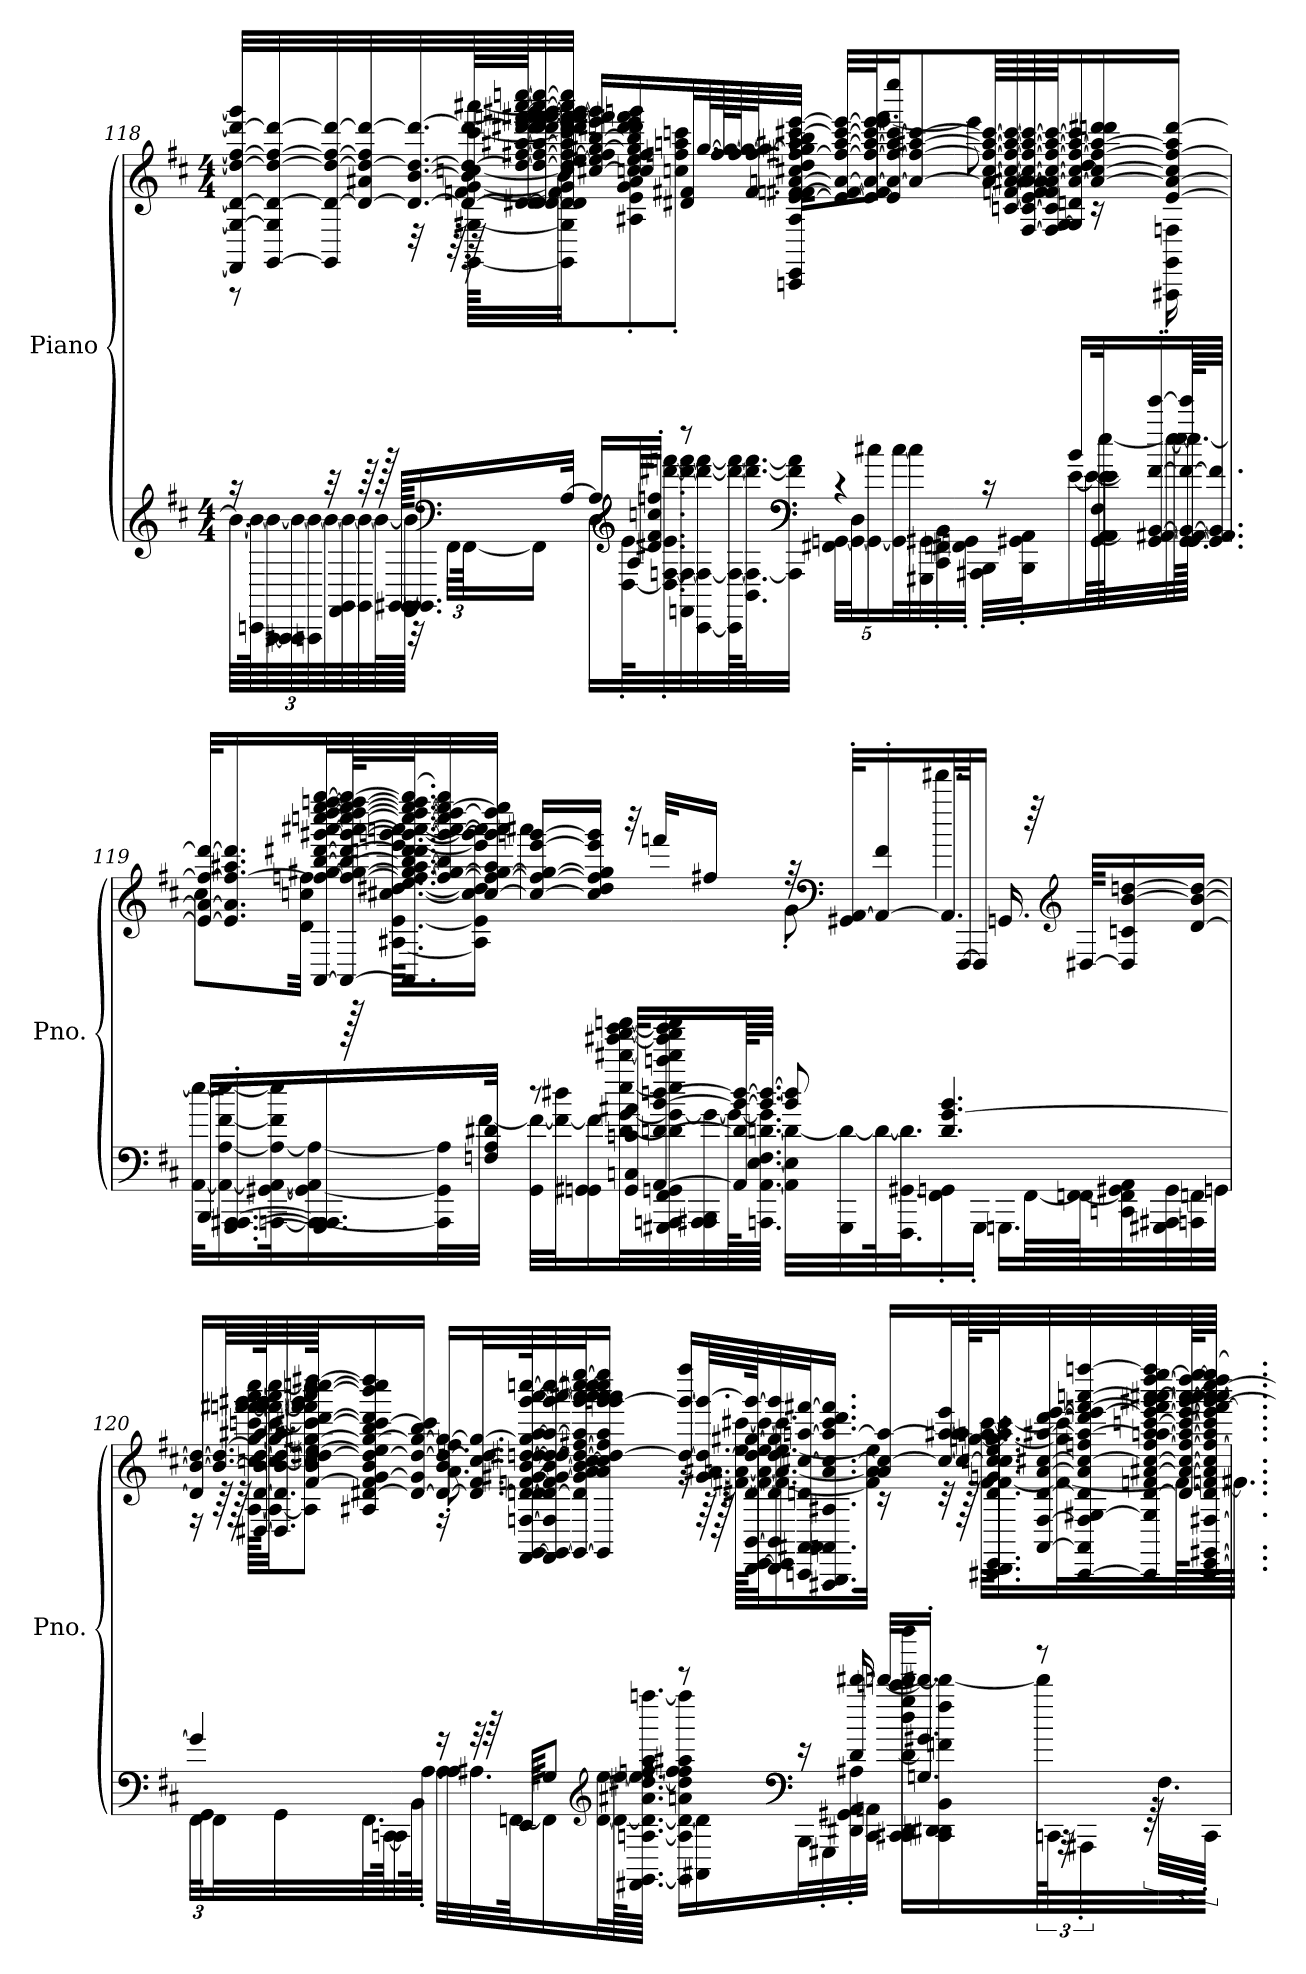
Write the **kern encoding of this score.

**kern	**kern
*part1	*part1
*staff2	*staff1
*I"Piano	*
*I'Pno.	*
!!LO:LB:g=z
*clefG2	*clefG2
*k[f#c#]	*k[f#c#]
*M4/4	*M4/4
=118	=118
*^	*^
16r	64.b\LLLL_	32FF#/] 32G/_ 32d/_ 32dd/_ 32ff/_ 32ddd/_ 32ggg/]LLL	8r
.	128CCn\ 128b\_K	.	.
*	*Xbrackettup	*	*
.	[96AAA\ 96b\_	[32GG/ 32G/] 32d/_ 32dd/_ 32ff/_ 32ddd/_	.
.	96AAA\] 96AAA#X\ 96b\_	.	.
.	96AAAn\ 96b\_	.	.
32r	64b\_	32GG/] 32d/_ 32dd/_ 32ff/_ 32ddd/_	.
.	64FF#\ 64GG\ 64b\_	.	.
64r	64GG\ 64b\_	32d/_ 32a#X/ 32dd/_ 32ff/] 32ddd/_	.
128r	128b\L_	.	.
[128GG/ [128GG#X/KKKLL	128FF#\ 128b\]JJJJJ	.	.
16.GG/] 16.GG#/]	32r	32.d/_ [32.b/ 32.dd/_ 32.ddd/_	32r
*clefF4	*	*	*
.	48FF#\LLL	.	64r
.	.	128d/_ 128b/] 128dd/_ 128ddd/_LL	128r
.	[96FF#\JK	.	.
.	.	128d/_ [128d#X/ 128dd/_ [128ff#X/ [128aa#X/ 128ddd/_ [128ddd#X/ [128eee/ [128fffn/ [128fff#X/ [128ggg#X/ [128aaa/ [128ccccn/JJ	[128GG\ [128G#X\ [128fn\ [128g\ [128ccn\ [128ccc#\ [128aaa#X\KKLLL
.	16FF#\JJ]	32d/_ 32d#/_ 32dd/_ 32ff#/_ 32aa#/_ 32ddd/_ 32ddd#/_ 32eee/_ 32fff/_ 32fff#/_ 32ggg#/_ 32aaa/_ 32cccc/_	32GG\] 32G#\] 32f\] 32g\] 32cc\] 32ccc#\] 32aaa#\]
[32A/JJk	.	32d/] 32d#/] 32dd/] [32ee/ 32ff#/_ 32aa#/] 32ddd/] 32ddd#/] 32eee/_ 32fff/] 32fff#/_ 32ggg#/_ 32aaa/] 32cccc/]JJJ	32b\JJ
16A/LL]	16D\LL	[16cc#X/ 16ee/] 16ff#/] [16gg#X/ [16bb/ 16eee/_ 16fff#/] 16ggg#/]LL	8A#X\' 8e\' 8g\' 8a#\' 8dddn\' 8ddd#X\' 8fffn\' 8gggn\'
*clefG2	*	*	*
64A/KL	[64D\' [64e\'KL	16ccn/ 16cc#/] 16ee/ 16ff#/ 16gg#/] 16bb/] 16eee/]	.
32.d#X/' 32.f#/' 32.ccn/' 32.ffn/'JJJ	32.D\]' [32.Fn\' 32.e\]' [32.ddd#X\' [32.fffn\'	.	.
8r	32FFn\ 32F\_ 32ddd#\_ 32fff\_	32d#X/ 32f#X/L	8ccn\' 8ffn\' 8aan\' 8cccn\'J
.	[32CC\ 32F\_ 32ddd#\_ 32fff\_	[64.gg#/L	.
.	.	[128ff/ 128gg#/_L	.
.	128CC\] 128F\_ 128ddd#\_ 128fff\_KL	128ff/_ 128gg#/_J	.
.	64.BB\ 64.F\_ 64.ddd#\_ 64.fff\_J	64.f#/ 64.ff/] 64.gg#/_J	.
.	32F\] 32ddd#\] 32fff\]JJJ	32CCn/ 32EE/ 32A#/ [32e/ 32fn/ [32f#X/ [32an/ 32cc#X/ [32ff#X/ 32gg#/] 32aa#X/ [32ccc#X/ [32eee/JJJ	.
*clefF4	*	*	*
4r	40FF#X\ [40GGn\LLL	32e/_ 32f#/_ 32a/_ 32ff#/_ [32aan/ 32ccc#/_ 32eee/_LLL	16dd\ 16bb\KL
.	40GG\_ 40D\J	.	.
.	.	32e/_ 32f#/] 32a/_ 32ff#/_ 32aa/_ 32ccc#/_ 32eee/] 32fff/J	.
.	20GG\_ 20cc#X\	.	.
.	.	16e/] 16a/_ 16ff#/_ 16aa/] 16ccc#/_ 16eeee/J	[8.eee\J
.	40GG\] [40cc#\L	.	.
.	32cc#\]	8a/_ 8ff#/_ [8aa#X/ 8ccc#/_	.
.	32GGG#X\ 32GG#X\	.	.
.	32CC\' 32FFn\' 32BB\'	.	.
.	32FF#X\' 32GGn\'JJJ	.	.
16r	32AAA#X\' 32BBB\'LLL	64a/_ [64cc#/ 64ff#/_ 64aa#/_ 64ccc#/_LLL	8eee\]
.	.	[64cn/ [64fn/ 64a/_ [64a#X/ 64cc#/_ 64ff#/_ 64aa#/_ 64ccc#/_	.
.	32BBB\' 32GG#X\' 32AA\'J	[64F#/ 64c/_ 64e/ 64f/_ 64a/_ 64a#/] 64cc#/_ 64ff#/_ 64aa#/_ 64ccc#/_	.
.	.	64F#/] [64G#/ 64c/] 64f/] 64a/_ 64cc#/_ 64ff#/_ 64aa#/_ 64ccc#/_JJ	.
16b/LL	[16e\	16G#/] 16dn/ 16a/_ 16cc#/_ 16dd/ 16ff#/_ 16aa#/_ 16ccc#/]	.
32GG#/ 32F/K	64e\LL_	16a/_ 16cc#/_ 16ff#/_ 16aa#/_ 16dddn/ 16ddd#X/	16r
.	[64AA\ 64e\_J	.	.
[16GG#/' [16AA#X/' [16BB/' [16f#/' [16eee/'	32AA\] 32e\] [32ee\	.	.
.	32ee\_	[16e/ 16a/_ 16cc#/] 16ff#/_ 16aa#/] [16ddd#/JJ	16AAA#X\' 16GG\' 16Fn\'
128GG#/_ 128AA#/_ 128BB/_ 128f#/_ 128eee/]KLL	128ee\KL_	.	.
64.GG#/] 64.AA#/] 64.BB/] 64.f#/]JJJJ	64.GG#\ 64.ee\_JJJJ	.	.
!!LO:LB:g=z	!!
=119	=119	=119	=119
32BBB/KLL	[32AA\ 32ee\_KLL	32e/_ 32a/_ 32ff#/_ 32ddd#/_KLL	8cc#\L
[16.GGG/' [16.AAA/' [16.AAA#X/'	16AA\_ [16A\ [16f#\ 16ee\_	16.e/] 16.a/] 16.ff#/_ 16.aa#X/ 16.ddd#/]	.
.	[32AAAn\ [32GG#X\ 32AA\_ 32A\_ 32f#\] 32ee\]K	.	.
16.GGG/] 16.AAA/] 16.AAA#/]	16AAA\_ 16GG#\_ 16AA\] 16A\_	[32AA/ 32ff#/_ [32gg#X/ [32bb/ [32ddd#X/ [32ggg#X/ [32aaa#X/ [32ccccn/ [32dddd/ [32eeee/ [32ffffn/ [32gggg/L	32d\ 32ccn\ 32ffn\Jkk
.	.	128AA/_ 128ff#/_ 128gg#/_ 128bb/_ 128ddd#/_ 128ggg#/_ 128aaa#/_ 128cccc/_ 128dddd/_ 128eeee/_ 128ffff/_ 128gggg/_KL	128r
.	.	64.AA/] 64.ee/ 64.ff#/_ 64.gg#/_ 64.aa#/ 64.bb/_ 64.dddn/ 64.ddd#/] 64.ggg#/_ 64.aaa#/_ 64.cccc/_ 64.dddd/_ 64.eeee/_ 64.ffff/] 64.gggg/_J	[64.A#X\ [64.e\ [64.cc#X\ [64.dd#X\ [64.eee\ [64.gggn\ [64.aaan\KKLL
.	32AAA\] 32GG#\] 32A\]L	32ff#/_ 32gg#/_ 32bb/] 32ggg#/_ 32aaa#/_ 32cccc/] 32dddd/_ 32eeee/_ 32gggg/]	16A#\] 16e\] 16cc#\] 16dd#\] 16eee\] 16ggg\] 16aaa\]JJ
32Fn/ 32A/ 32d#X/JJk	[32f#\JJJ	[32cc#/ 32ff#/_ 32gg#/_ 32aa#/ 32ggg#/] 32aaa#/] 32dddd/] 32eeee/]JJJ	.
8r	32GG#\ 32f#\_LLL	16cc#/_ 16ff#/_ 16gg#/_ [16eee/ [16gggn/LL	4aaa#X\
.	32f#\_ 32dd#X\J	.	.
.	16GGn\ 16GG#X\ 16f#\]	16cc#/] 16dd#/ 16ff#/] 16gg#/] 16eee/] 16ggg/]JJ	.
32GG#/ 32Cn/ 32cn/ 32a#X/KLL	[32d#\ [32g\ [32ee\ [32ddd#X\ [32ggg#X\ [32aaa\ [32bbb\ [32ccccn\L	32r	.
[16AA/ [16dn/ [16b/ [16ddn/	32GGG#X\ 32AAAn\ 32FF#\ 32GGn\ 32d#\] 32g\_ 32ee\] 32cccn\ 32ddd#\] 32ggg#\] 32aaa\] 32bbb\] 32cccc\]	32fffn/KLL	.
.	32AAA\ 32AAA#X\ 32BBB\ 32g\_	16ff#X/JJ	.
128AA/] 128d/] 128b/_ 128dd/_KLL	128g\KL_	.	.
64.b/_ 64.dd/_JJJJ	64.AAAn\ [64.AA\ [64.E\ 64.F\ [64.dn\ 64.g\]JJJJ	.	.
8b/] 8dd/]	32AA\] 32E\] 32d\_LLL	32r	8g'\
*	*	*clefF4	*
.	32GGG#\ 32d\_	32GG#X/' [32AA/'KLL	.
.	64d\K_	16AA/_' 16f#/'	.
.	32.FFF#\ 32.GG#X\ 32.d\]J	.	.
4.d/ [4.g/ 4.b/	16FF#\' 16GGn\'	32.AA/L]	4.fff#X\
.	.	[64FFF#/JK	.
.	16GGG#'\JJ	16FFF#/JJ]	.
.	16.GGGn\LL	16.GGn/	.
.	[64FF#\LL	64r	.
*	*	*clefG2	*
.	[64FFn\ 64FF#\]J	[64D#X/KKLL	.
.	32CCn\ 32FF\] 32GG#X\ 32AA\	16D#/] 16cn/ [16b/ [16ddn/	.
.	32GGG#X\ 32AAA#X\ 32GG#\	.	.
.	32AAAn\ 32FFn\	[16d/ 16b/_ 16dd/_JJ	.
.	32GGn\JJJ	.	.
!!LO:LB:g=z	!!
=120	=120	=120	=120
4g/]	48FF#\KLL	16d/] 16b/_ 16dd/_LL	16r
.	24GG\	.	.
.	32FF#\L	64.b/_ 64.dd/_LL	64r
.	.	.	128r
.	.	[128D#X/ [128d/ 128b/_ 128dd/_ [128aa#X/K	[128A\ [128ccn\ [128gg\ [128cccn\ [128fffn\ [128fff#X\ [128ggg#X\ [128aaa\ [128cccc#\KKLLL
.	32GG\	64.D#/] 64.d/] 64.b/] 64.dd/_ 64.aa#/]	32A\_ 32cc\_ 32gg\_ 32ccc\_ 32fff\_ 32fff#\_ 32ggg#\_ 32aaa\_ 32cccc#\_JJ
.	.	[128f#/ 128b/ 128dd/] [128dd#X/ [128ee/ [128gg#X/ [128ccc#X/ [128ddd/ [128bbb/ [128ccccn/ [128dddd#X/JJK	.
.	64.FF#\L	16A#X/ [16d#X/ 16f#/] [16g/ 16b/ 16dd#/_ 16ee/] 16gg#/_ 16bb/ 16ccc#/_ 16ddd/] 16bbb/] 16cccc/] 16dddd#/]	8A\] 8cc\] 8gg\] 8ccc\] 8fff\] 8fff#\] 8ggg#\] 8aaa\] 8cccc#\]J
.	[128CCn\JK	.	.
.	32CC\]	.	.
.	64BB\K	16d#/_ 16g/] 16dd#/_ 16gg#/_ 16bb/ 16ccc#/]JJ	.
.	32.A'\JJJ	.	.
16r	32A\LLL	16d#/_ 16b/ 16dd#/_ 16gg#/_LL	16r
.	32A\	.	.
32r	32.A#X\	32.d#/_ 32.f#/ 32.cc/ 32.dd#/] 32.gg#/_L	8.a\' 8.ffn\'
64r	.	.	.
64EE/KKKL	[64FFn\JK	[64FF#/ [64GG/ [64Fn/ [64dn/ 64d#/] [64fn/ [64g#X/ [64b/ [64ddn/ [64dd#X/ 64gg#/] [64aa#/ [64ggg#/ [64aaa/ [64ccccn/K	.
8G#X/J	16FF\]	32FF#/] 32GG/_ 32F/] 32d/_ 32f/] 32g#/_ 32b/_ 32dd/_ 32dd#/] 32aa#/_ 32ggg#/_ 32aaa/_ 32cccc/_	.
.	.	32GG/_ 32d/] 32g#/] [32a/ 32b/] [32cc/ 32dd/_ [32ff#X/ 32aa#/] 32ggg#/_ 32aaa/_ [32aaa#X/ 32cccc/] [32cccc#X/ [32eeee/J	.
*clefG2	*	*	*
.	[32d\ [32ee\L	16GG/] 16a/] 16cc/] 16dd/_ 16ff#/] 16aa#/ 16gggn/ 16ggg#/_ 16aaa/] 16aaa#/] 16cccc#/] 16eeee/]JJ	.
.	128d\_ 128ee\_KL	.	.
.	64.FF#X\ [64.GG\ [64.An\ 64.d\_ 64.a#X\ [64.dd#X\ 64.ee\] [64.ffn\ 64.aa\ [64.ffffn\JJJJ	.	.
8r	16GG\] 16A\] 16d\_ 16an\ 16dd#\] 16ff\] 16ff#X\ 16aa#X\ 16ffff\]LL	16dd/_ 16ggg#/_ 16ffff#/LL	16r
.	16AA#X\ 16d\]	64.g#/ 64.a#X/ 64.dd/_ 64.ggg#/_LL	64r
.	.	.	128r
.	.	[128DD/ [128EE/ [128BB/ [128d#X/ 128dd/_ [128gg#X/ 128ggg#/_JK	[128f#X\ [128an\ [128ee\ [128ccc#X\KKLLL
.	.	32DD/] 32EE/] 32BB/] 32d#/] 32dd/] 32gg#/] 32ggg#/]	32f#\_ 32a\_ 32ee\_ 32ccc#\_J
*clefF4	*	*	*
16r	32BBB\L	32CCn/ 32AA/ 32AA#X/ 32dn/ [32cc#X/ [32aan/ [32fff#X/J	16.f#\_ 16.a\_ 16.ee\_ 16.ccc#\]
.	32GGG#X'\	16.AAA#X/ 16.BBB/ 16.AAn/ 16.A#X/ 16.a/ 16.cc#/_ 16.aa/_ 16.ccc#/ 16.ddd/ 16.fff#/]JJ	.
16d/ [16ddd#X/	32DD#X\' 32GG#X\' 32AA#\' 32A#X\'	.	.
.	32CC\ 32AAn\JJJ	.	32f#\] 32a\] 32ee\]JJk
32ddd#/KLL]	32CC#X\ 32DD#\ [32d\ 32gg\ [32cccn\ [32dddn\ 32ffff\LLL	16a/ 16cc#/_ 16aa/_LL	16r
16.Gn/' 16.g#X/' 16.ddd#X/'JJ	32CC#\ 32d\] 32dd#\ 32ccc\] 32ddd\_J	.	.
.	16CC#\ 16DDn\ 16DD#X\ 16BB\ 16fn\ 16ff#\ 16ddd\_	32cc#/_ 32aa/_ 32aa#X/ 32eee/L	32r
.	.	128cc#/_ 128aa/]KL	128r
.	.	64.CC#X/ 64.DD/ 64.EE/ 64.d/ 64.gn/ 64.ccn/ 64.cc#/] 64.ee/J	[64.f#\ [64.ggn\ [64.aan\ [64.ccc#\KKLL
*	*brackettup	*	*
8r	96ddd\LL]	[32AA/ [32F/ [32d/ [32a/ [32cc#X/ [32aa#X/ [32ddd/ [32eee/	16f#\_ 16gg\_ 16aa\] 16ccc#\_
.	96CCn\JJJJ	.	.
.	48r	.	.
.	.	[32CC#/ 32AA/] 32F/] [32G#X/ 32d/] 32a/] 32cc#/_ 32ffn/ 32aa#/_ 32ddd/] 32eee/_ [32fffn/ [32aaan/ [32ffffn/	.
.	48AAA#X'\	.	.
.	96r	32CC#/] 32G#/] [32d/ 32fn/ [32a#X/ 32cc#/_ [32ff/ 32aan/ 32aa#/_ [32cccn/ 32eee/_ 32fff/] [32ggg#X/ 32aaa/_ [32aaa#X/ [32dddd#/ [32eeee/ 32ffff/]	32f#\_ 32gg\] 32ccc#\]L
.	48.F#\LLL	.	.
.	.	128d/_ 128a#/_ 128cc#/_ 128ff/_ 128aa#/_ 128ccc/_ 128eee/_ 128ggg#/_ 128aaa/_ 128aaa#/_ 128dddd#/_ 128eeee/_KL	128f#\KL]
.	.	64.CC#/ [64.EE/ [64.GG#X/ [64.F#X/ 64.d/_ 64.fn/ 64.a#/] 64.cc#/] 64.ff/_ 64.aa#/] 64.ccc/] 64.eee/] [64.fff#X/ 64.ggg#/_ 64.aaa/] 64.aaa#/_ [64.cccc#/ 64.dddd#/] 64.eeee/_JJJJ	[64.f#X\JJJJ
.	48CC'\JJJ	.	.
*v	*v	*	*
*	*v	*v
=	=
*-	*-
